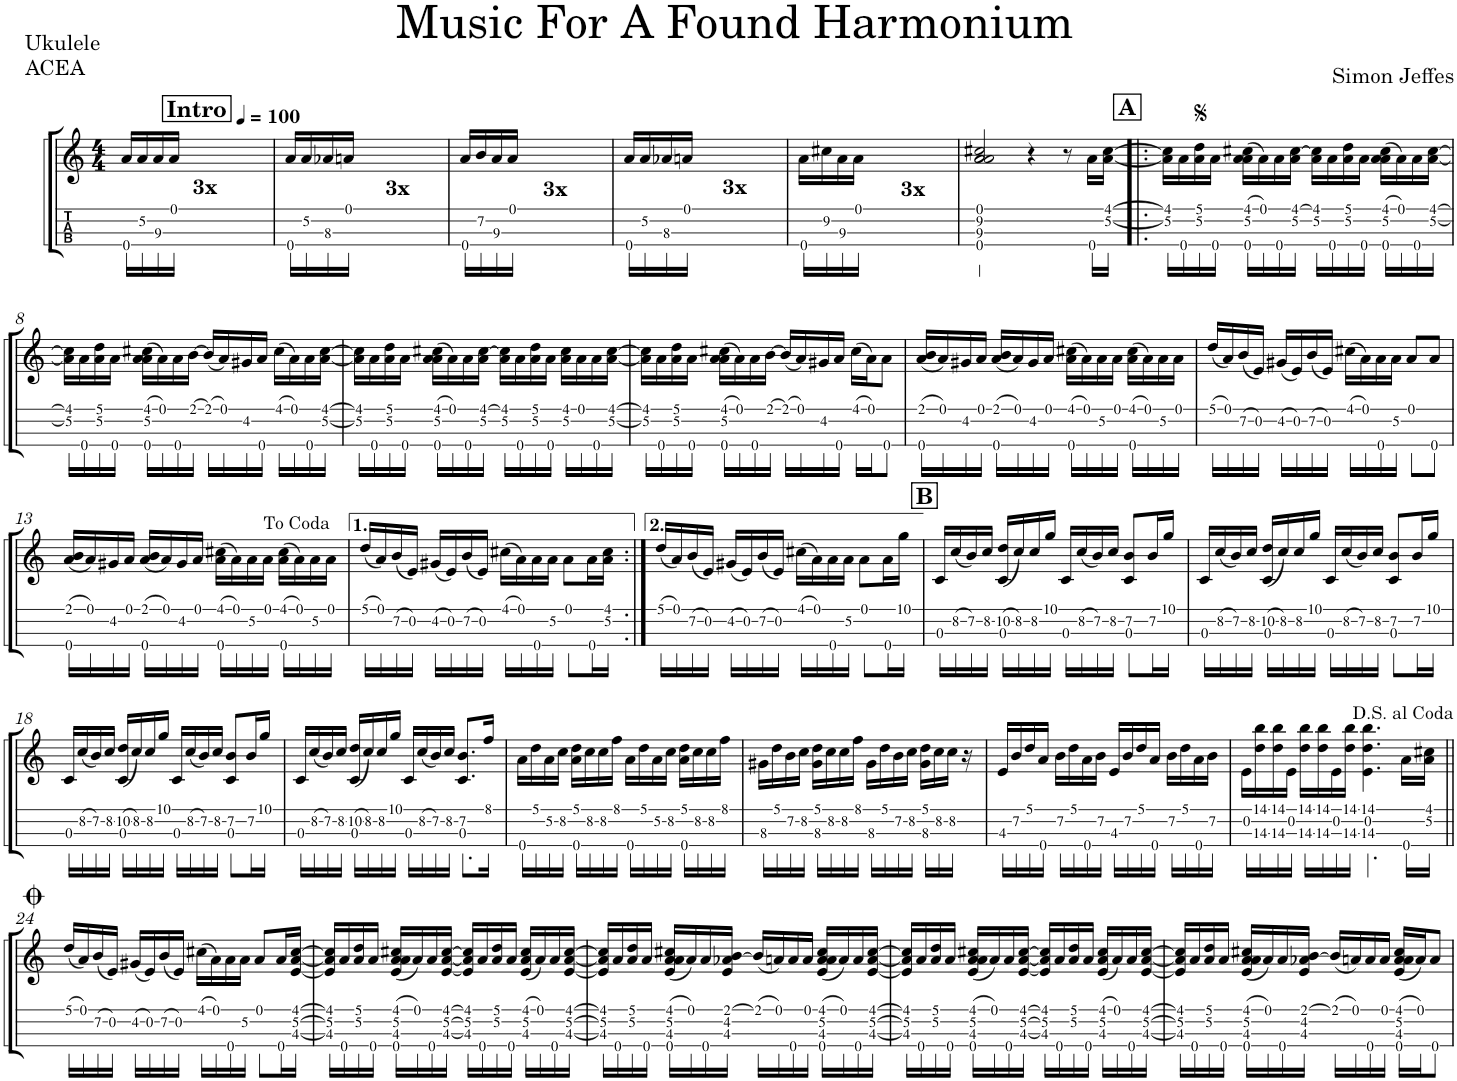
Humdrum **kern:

**kern	**kern
*part1	*part1
*staff2	*staff1
*I"Ukulele	*
*I'Uk.	*
*stria4	*
*	*clefG2
*k[]	*k[]
*M4/4	*M4/4
*MM100	*MM100
!!LO:REH:place=s1:a:B:cj:fs=14:t=Intro
=1	=1
!	!LO:TX:b:B:t=3x
16a\LL	16a/LL
16a\	16a/
16a\	16a/
16a\JJ	16a/JJ
4r	4ryy
2r	2ryy
=2	=2
!	!LO:TX:b:B:t=3x
16a\LL	16a/LL
16a\	16a/
16a-\	16a-X/
16a\JJ	16an/JJ
4r	4ryy
2r	2ryy
=3	=3
!	!LO:TX:b:B:t=3x
16a\LL	16a/LL
16b\	16b/
16a\	16a/
16an\JJ	16a/JJ
4r	4ryy
2r	2ryy
=4	=4
!	!LO:TX:b:B:t=3x
16a\LL	16a/LL
16a\	16a/
16a-X\	16a-X/
16an\JJ	16an/JJ
4r	4ryy
2r	2ryy
=5	=5
!	!LO:TX:b:B:t=3x
16a\LL	16a\LL
16cc#\	16cc#X\
16a\	16a\
16an\JJ	16a\JJ
4r	4ryy
2r	2ryy
=6	=6
2a\ 2a\ 2cc#\ 2a\	2a/ 2a/ 2a/ 2cc#X/
4r	4r
8r	8r
16a\LL	16a\LL
[16a\ [16cc#\JJ	[16a\ [16cc#\JJ
!!LO:REH:place=s1:a:B:cj:fs=14:t=A
=7!|:	=7!|:
16a\] 16cc#\]LL	16a\] 16cc#\]LL
16a\	16a\
16a\ 16dd\	16a\ 16dd\
16a\JJ	16a\JJ
16a\ 16a\ 16cc#\LL	(16a\ 16a\ 16cc#X\LL
16a\	16a\)
16a\	16a\
16a\ [16cc#\JJ	16a\ [16cc#\JJ
16a\ 16cc#\]LL	16a\ 16cc#\]LL
16a\	16a\
16a\ 16dd\	16a\ 16dd\
16a\JJ	16a\JJ
16a\ 16a\ 16cc#\LL	(16a\ 16a\ 16cc#\LL
16a\	16a\)
16a\	16a\
[16a\ [16cc#\JJ	[16a\ [16cc#\JJ
!!LO:LB:g=z
=8	=8
16a\] 16cc#\]LL	16a\] 16cc#\]LL
16a\	16a\
16a\ 16dd\	16a\ 16dd\
16a\JJ	16a\JJ
16a\ 16a\ 16cc#X\LL	(16a\ 16a\ 16cc#X\LL
16a\	16a\)
16a\	16a\
[16b\JJ	[16b\JJ
16b\LL]	(16b/LL]
16a\	16a/)
16g#\	16g#X/
16a\JJ	16a/JJ
16cc#\LL	(16cc#\LL
16a\	16a\)
16a\	16a\
[16a\ [16cc#\JJ	[16a\ [16cc#\JJ
=9	=9
16a\] 16cc#\]LL	16a\] 16cc#\]LL
16a\	16a\
16a\ 16dd\	16a\ 16dd\
16a\JJ	16a\JJ
16a\ 16a\ 16cc#\LL	(16a\ 16a\ 16cc#X\LL
16a\	16a\)
16a\	16a\
16a\ [16cc#\JJ	16a\ [16cc#\JJ
16a\ 16cc#\]LL	16a\ 16cc#\]LL
16a\	16a\
16a\ 16dd\	16a\ 16dd\
16a\JJ	16a\JJ
16a\ 16cc#\LL	16a\ 16cc#\LL
16a\	16a\
16a\	16a\
[16a\ [16cc#\JJ	[16a\ [16cc#\JJ
=10	=10
16a\] 16cc#\]LL	16a\] 16cc#\]LL
16a\	16a\
16a\ 16dd\	16a\ 16dd\
16a\JJ	16a\JJ
16a\ 16a\ 16cc#\LL	(16a\ 16a\ 16cc#X\LL
16a\	16a\)
16a\	16a\
[16b\JJ	[16b\JJ
16b\LL]	(16b/LL]
16a\	16a/)
16g#\	16g#X/
16a\JJ	16a/JJ
16cc#\LL	(16cc#\LL
16a\J	16a\J)
8a\J	8a\J
=11	=11
16a\ 16b\LL	(16a/ 16b/LL
16a\	16a/)
16g#\	16g#X/
16a\JJ	16a/JJ
16a\ 16b\LL	(16a/ 16b/LL
16a\	16a/)
16g#X\	16g#/
16a\JJ	16a/JJ
16a\ 16cc#\LL	(16a\ 16cc#X\LL
16a\	16a\)
16a\	16a\
16a\JJ	16a\JJ
16a\ 16cc#\LL	(16a\ 16cc#\LL
16a\	16a\)
16a\	16a\
16a\JJ	16a\JJ
=12	=12
16dd\LL	(16dd/LL
16a\	16a/)
16b\	(16b/
16e\JJ	16e/JJ)
16g#\LL	(16g#X/LL
16e\	16e/)
16b\	(16b/
16e\JJ	16e/JJ)
16cc#\LL	(16cc#X\LL
16a\	16a\)
16a\	16a\
16a\JJ	16a\JJ
8a\L	8a/L
8a\J	8a/J
!!LO:LB:g=z
=13	=13
16a\ 16b\LL	(16a/ 16b/LL
16a\	16a/)
16g#X\	16g#X/
16a\JJ	16a/JJ
16a\ 16b\LL	(16a/ 16b/LL
16a\	16a/)
16g#\	16g#/
16a\JJ	16a/JJ
16a\ 16cc#X\LL	(16a\ 16cc#X\LL
16a\	16a\)
16a\	16a\
16a\JJ	16a\JJ
16a\ 16cc#\LL	(16a\ 16cc#\LL
16a\	16a\)
16a\	16a\
16a\JJ	16a\JJ
=14	=14
16dd\LL	(16dd/LL
16a\	16a/)
16b\	(16b/
16e\JJ	16e/JJ)
16g#X\LL	(16g#X/LL
16e\	16e/)
16b\	(16b/
16e\JJ	16e/JJ)
16cc#X\LL	(16cc#X\LL
16a\	16a\)
16a\	16a\
16a\JJ	16a\JJ
8a\L	8a\L
16a\L	16a\L
16a\ 16cc#\JJ	16a\ 16cc#\JJ
=15:|!	=15:|!
16dd\LL	(16dd/LL
16a\	16a/)
16b\	(16b/
16e\JJ	16e/JJ)
16g#\LL	(16g#X/LL
16e\	16e/)
16b\	(16b/
16e\JJ	16e/JJ)
16cc#\LL	(16cc#X\LL
16a\	16a\)
16a\	16a\
16a\JJ	16a\JJ
8a\L	8a\L
16a\L	16a\L
16gg\JJ	16gg\JJ
!!LO:REH:place=s1:a:B:cj:fs=14:t=B
=16	=16
16c\LL	16c/LL
16cc\	(16cc/
16b\	16b/)
16cc\JJ	16cc/JJ
16c\ 16dd\LL	(16c/ 16dd/LL
16cc\	16cc/)
16cc\	16cc/
16gg\JJ	16gg/JJ
16c\LL	16c/LL
16cc\	(16cc/
16b\	16b/)
16cc\JJ	16cc/JJ
8c\ 8b\L	8c/ 8b/L
16b\L	16b/L
16gg\JJ	16gg/JJ
=17	=17
16c\LL	16c/LL
16cc\	(16cc/
16b\	16b/)
16cc\JJ	16cc/JJ
16c\ 16dd\LL	(16c/ 16dd/LL
16cc\	16cc/)
16cc\	16cc/
16gg\JJ	16gg/JJ
16c\LL	16c/LL
16cc\	(16cc/
16b\	16b/)
16cc\JJ	16cc/JJ
8c\ 8b\L	8c/ 8b/L
16b\L	16b/L
16gg\JJ	16gg/JJ
!!LO:LB:g=z
=18	=18
16c\LL	16c/LL
16cc\	(16cc/
16b\	16b/)
16cc\JJ	16cc/JJ
16c\ 16dd\LL	(16c/ 16dd/LL
16cc\	16cc/)
16cc\	16cc/
16gg\JJ	16gg/JJ
16c\LL	16c/LL
16cc\	(16cc/
16b\	16b/)
16cc\JJ	16cc/JJ
8c\ 8b\L	8c/ 8b/L
16b\L	16b/L
16gg\JJ	16gg/JJ
=19	=19
16c\LL	16c/LL
16cc\	(16cc/
16b\	16b/)
16cc\JJ	16cc/JJ
16c\ 16dd\LL	(16c/ 16dd/LL
16cc\	16cc/)
16cc\	16cc/
16gg\JJ	16gg/JJ
16c\LL	16c/LL
16cc\	(16cc/
16b\	16b/)
16cc\JJ	16cc/JJ
8.c\ 8.b\L	8.c/ 8.b/L
16ff\Jk	16ff/Jk
=20	=20
16a\LL	16a\LL
16dd\	16dd\
16a\	16a\
16cc\JJ	16cc\JJ
16a\ 16dd\LL	16a\ 16dd\LL
16cc\	16cc\
16cc\	16cc\
16ff\JJ	16ff\JJ
16a\LL	16a\LL
16dd\	16dd\
16a\	16a\
16cc\JJ	16cc\JJ
16a\ 16dd\LL	16a\ 16dd\LL
16cc\	16cc\
16cc\	16cc\
16ff\JJ	16ff\JJ
=21	=21
16g#\LL	16g#X\LL
16dd\	16dd\
16b\	16b\
16cc\JJ	16cc\JJ
16g#\ 16dd\LL	16g#\ 16dd\LL
16cc\	16cc\
16cc\	16cc\
16ff\JJ	16ff\JJ
16g#X\LL	16g#\LL
16dd\	16dd\
16b\	16b\
16cc\JJ	16cc\JJ
16g#\ 16dd\LL	16g#\ 16dd\LL
16cc\	16cc\
16cc\JJ	16cc\JJ
16r	16r
=22	=22
16e\LL	16e/LL
16b\	16b/
16dd\	16dd/
16a\JJ	16a/JJ
16b\LL	16b\LL
16dd\	16dd\
16a\	16a\
16b\JJ	16b\JJ
16e\LL	16e/LL
16b\	16b/
16dd\	16dd/
16a\JJ	16a/JJ
16b\LL	16b\LL
16dd\	16dd\
16a\	16a\
16b\JJ	16b\JJ
=23	=23
16e\LL	16e\LL
16dd\ 16bb\	16dd\ 16bb\
16dd\ 16bb\	16dd\ 16bb\
16e\JJ	16e\JJ
16dd\ 16bb\LL	16dd\ 16bb\LL
16dd\ 16bb\	16dd\ 16bb\
16e\	16e\
16dd\ 16bb\JJ	16dd\ 16bb\JJ
4.dd\ 4.e\ 4.bb\	4.e\ 4.dd\ 4.bb\
16a\LL	16a\LL
16a\ 16cc#\JJ	16a\ 16cc#X\JJ
!!LO:LB:g=z
=24||	=24||
16dd\LL	(16dd/LL
16a\	16a/)
16b\	(16b/
16e\JJ	16e/JJ)
16g#X\LL	(16g#X/LL
16e\	16e/)
16b\	(16b/
16e\JJ	16e/JJ)
16cc#X\LL	(16cc#X\LL
16a\	16a\)
16a\	16a\
16a\JJ	16a\JJ
8a\L	8a/L
16a\L	16a/L
[16e\ [16a\ [16cc#\JJ	[16e/ [16a/ [16cc#/JJ
=25	=25
16e\] 16a\] 16cc#\]LL	16e/] 16a/] 16cc#/]LL
16a\	16a/
16a\ 16dd\	16a/ 16dd/
16a\JJ	16a/JJ
16a\ 16e\ 16a\ 16cc#\LL	(16e/ 16a/ 16a/ 16cc#X/LL
16a\	16a/)
16a\	16a/
[16e\ [16a\ [16cc#\JJ	[16e/ [16a/ [16cc#/JJ
16e\] 16a\] 16cc#\]LL	16e/] 16a/] 16cc#/]LL
16a\	16a/
16a\ 16dd\	16a/ 16dd/
16a\JJ	16a/JJ
16e\ 16a\ 16cc#\LL	(16e/ 16a/ 16cc#/LL
16a\	16a/)
16a\	16a/
[16e\ [16a\ [16cc#\JJ	[16e/ [16a/ [16cc#/JJ
=26	=26
16e\] 16a\] 16cc#\]LL	16e/] 16a/] 16cc#/]LL
16a\	16a/
16a\ 16dd\	16a/ 16dd/
16a\JJ	16a/JJ
16a\ 16e\ 16a\ 16cc#\LL	(16e/ 16a/ 16a/ 16cc#X/LL
16a\	16a/)
16a\	16a/
16e\ 16a-\ [16b\JJ	16e/ 16a-X/ [16b/JJ
16b\LL]	(16b/LL]
16a\	16an/)
16a\	16a/
16a\JJ	16a/JJ
16a\ 16e\ 16a\ 16cc#\LL	(16e/ 16a/ 16a/ 16cc#/LL
16a\	16a/)
16a\	16a/
[16e\ [16a\ [16cc#\JJ	[16e/ [16a/ [16cc#/JJ
=27	=27
16e\] 16a\] 16cc#\]LL	16e/] 16a/] 16cc#/]LL
16a\	16a/
16a\ 16dd\	16a/ 16dd/
16a\JJ	16a/JJ
16a\ 16e\ 16a\ 16cc#\LL	(16e/ 16a/ 16a/ 16cc#X/LL
16a\	16a/)
16a\	16a/
[16e\ [16a\ [16cc#\JJ	[16e/ [16a/ [16cc#/JJ
16e\] 16a\] 16cc#\]LL	16e/] 16a/] 16cc#/]LL
16a\	16a/
16a\ 16dd\	16a/ 16dd/
16a\JJ	16a/JJ
16e\ 16a\ 16cc#\LL	(16e/ 16a/ 16cc#/LL
16a\	16a/)
16a\	16a/
[16e\ [16a\ [16cc#\JJ	[16e/ [16a/ [16cc#/JJ
=28	=28
16e\] 16a\] 16cc#\]LL	16e/] 16a/] 16cc#/]LL
16a\	16a/
16a\ 16dd\	16a/ 16dd/
16a\JJ	16a/JJ
16a\ 16e\ 16a\ 16cc#\LL	(16e/ 16a/ 16a/ 16cc#X/LL
16a\	16a/)
16a\	16a/
16e\ 16a-\ [16b\JJ	16e/ 16a-X/ [16b/JJ
16b\LL]	(16b/LL]
16a\	16an/)
16a\	16a/
16a\JJ	16a/JJ
16a\ 16e\ 16a\ 16cc#\LL	(16e/ 16a/ 16a/ 16cc#/LL
16a\J	16a/J)
8a\J	8a/J
=	=
*-	*-
